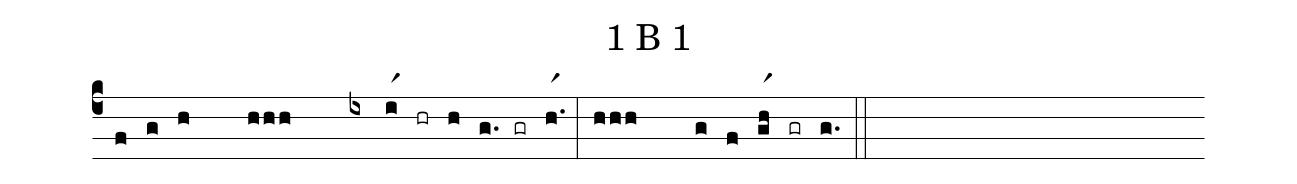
name: 1 B 1;
%%
(c4) (f)(g)(h//////////) (hhh//////////) (ix)(ir1)(hr)(h)(g.)(gr)(h.r1) (:) (hhh//////////) (g)(f) (ghr1) (gr) (g.) (::)
